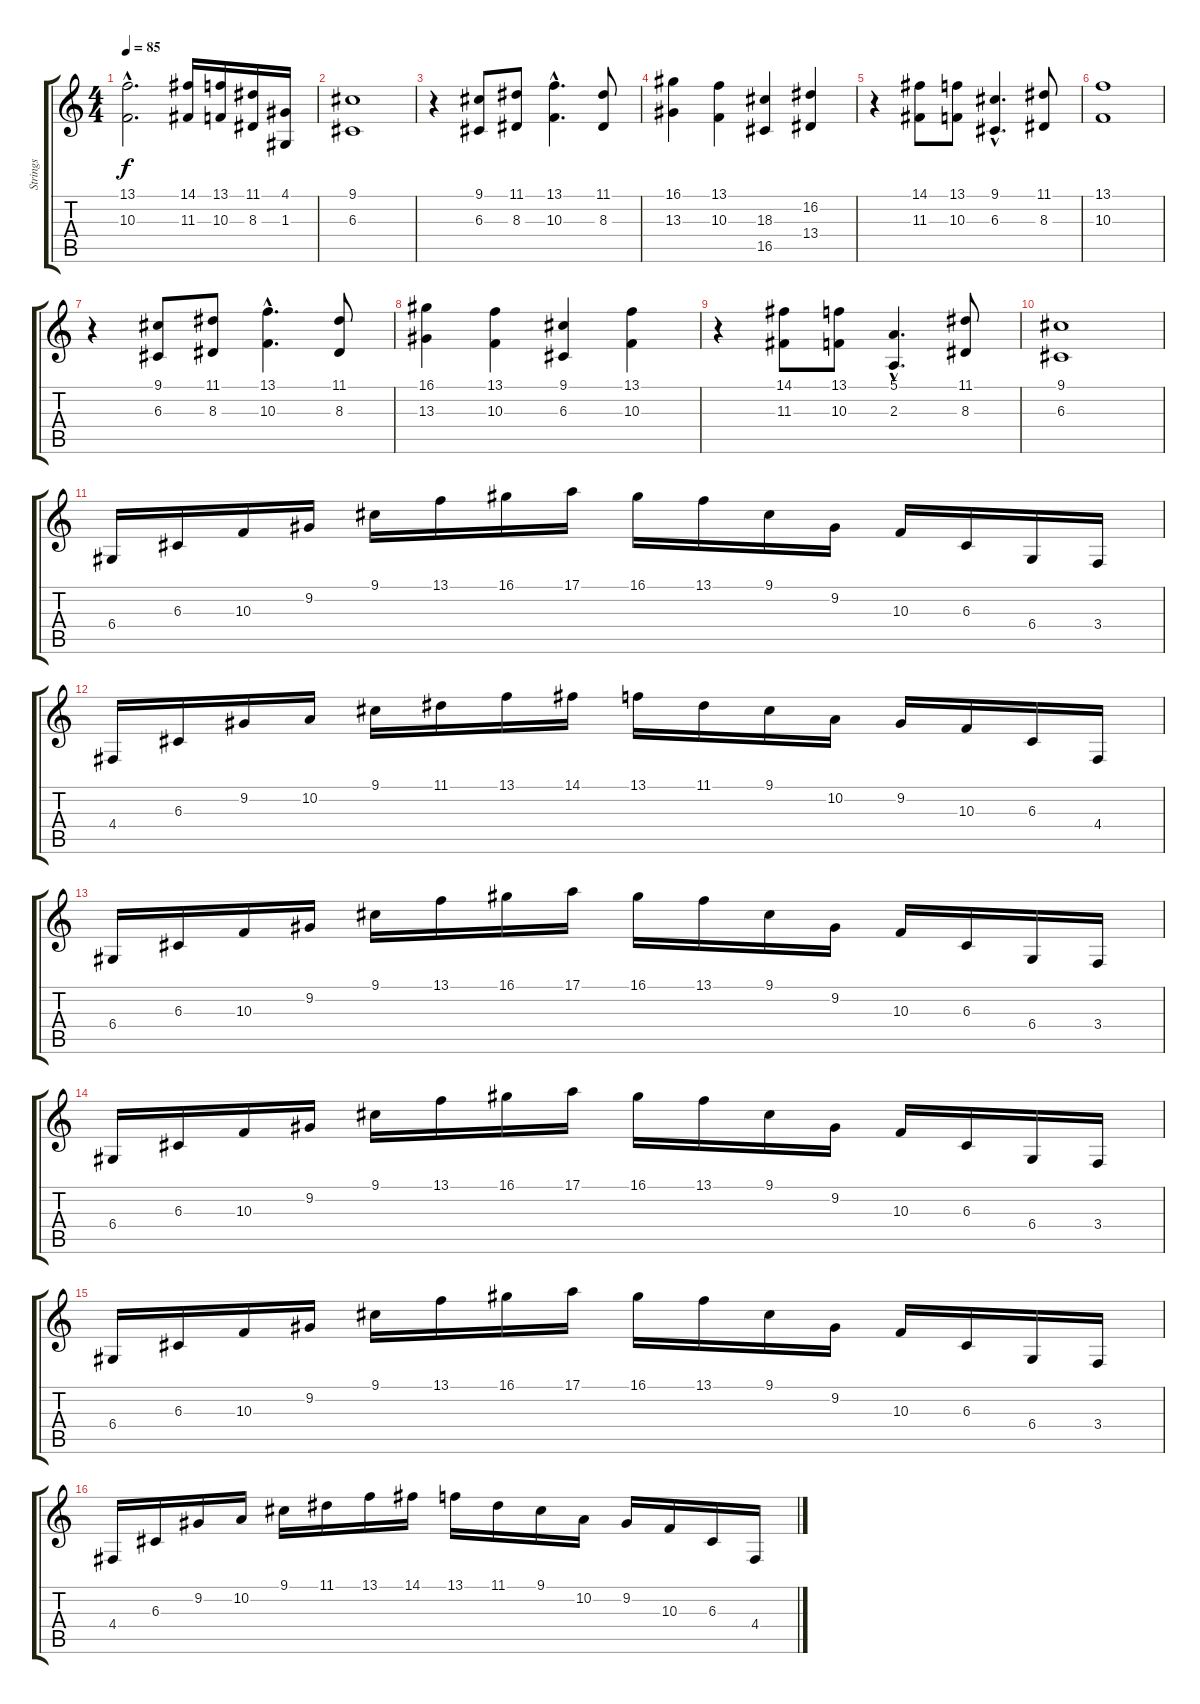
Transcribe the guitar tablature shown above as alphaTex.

\track ("Strings" "Strings") {instrument stringensemble1}
\staff {score tabs}
\tuning (E4 B3 G3 D3 A2 E2) {hide}
\ts (4 4)
\tempo 85
\clef g2
\ks c
(13.1{hac} 10.3{hac}).2{d dy f} (14.1 11.3).16 (13.1 10.3).16 (11.1 8.3).16 (4.1 1.3).16 |
(9.1 6.3).1 |
r.4 (9.1 6.3).8 (11.1 8.3).8 (13.1{hac} 10.3{hac}).4{d} (11.1 8.3).8 |
(16.1 13.3).4 (13.1 10.3).4 (18.3 16.5).4 (16.2 13.4).4 |
r.4 (14.1 11.3).8 (13.1 10.3).8 (9.1{hac} 6.3{hac}).4{d} (11.1 8.3).8 |
(13.1 10.3).1 |
r.4 (9.1 6.3).8 (11.1 8.3).8 (13.1{hac} 10.3{hac}).4{d} (11.1 8.3).8 |
(16.1 13.3).4 (13.1 10.3).4 (9.1 6.3).4 (13.1 10.3).4 |
r.4 (14.1 11.3).8 (13.1 10.3).8 (5.1{hac} 2.3{hac}).4{d} (11.1 8.3).8 |
(9.1 6.3).1 |
6.4.16 6.3.16 10.3.16 9.2.16 9.1.16 13.1.16 16.1.16 17.1.16 16.1.16 13.1.16 9.1.16 9.2.16 10.3.16 6.3.16 6.4.16 3.4.16 |
4.4.16 6.3.16 9.2.16 10.2.16 9.1.16 11.1.16 13.1.16 14.1.16 13.1.16 11.1.16 9.1.16 10.2.16 9.2.16 10.3.16 6.3.16 4.4.16 |
6.4.16 6.3.16 10.3.16 9.2.16 9.1.16 13.1.16 16.1.16 17.1.16 16.1.16 13.1.16 9.1.16 9.2.16 10.3.16 6.3.16 6.4.16 3.4.16 |
6.4.16 6.3.16 10.3.16 9.2.16 9.1.16 13.1.16 16.1.16 17.1.16 16.1.16 13.1.16 9.1.16 9.2.16 10.3.16 6.3.16 6.4.16 3.4.16 |
6.4.16 6.3.16 10.3.16 9.2.16 9.1.16 13.1.16 16.1.16 17.1.16 16.1.16 13.1.16 9.1.16 9.2.16 10.3.16 6.3.16 6.4.16 3.4.16 |
4.4.16 6.3.16 9.2.16 10.2.16 9.1.16 11.1.16 13.1.16 14.1.16 13.1.16 11.1.16 9.1.16 10.2.16 9.2.16 10.3.16 6.3.16 4.4.16
